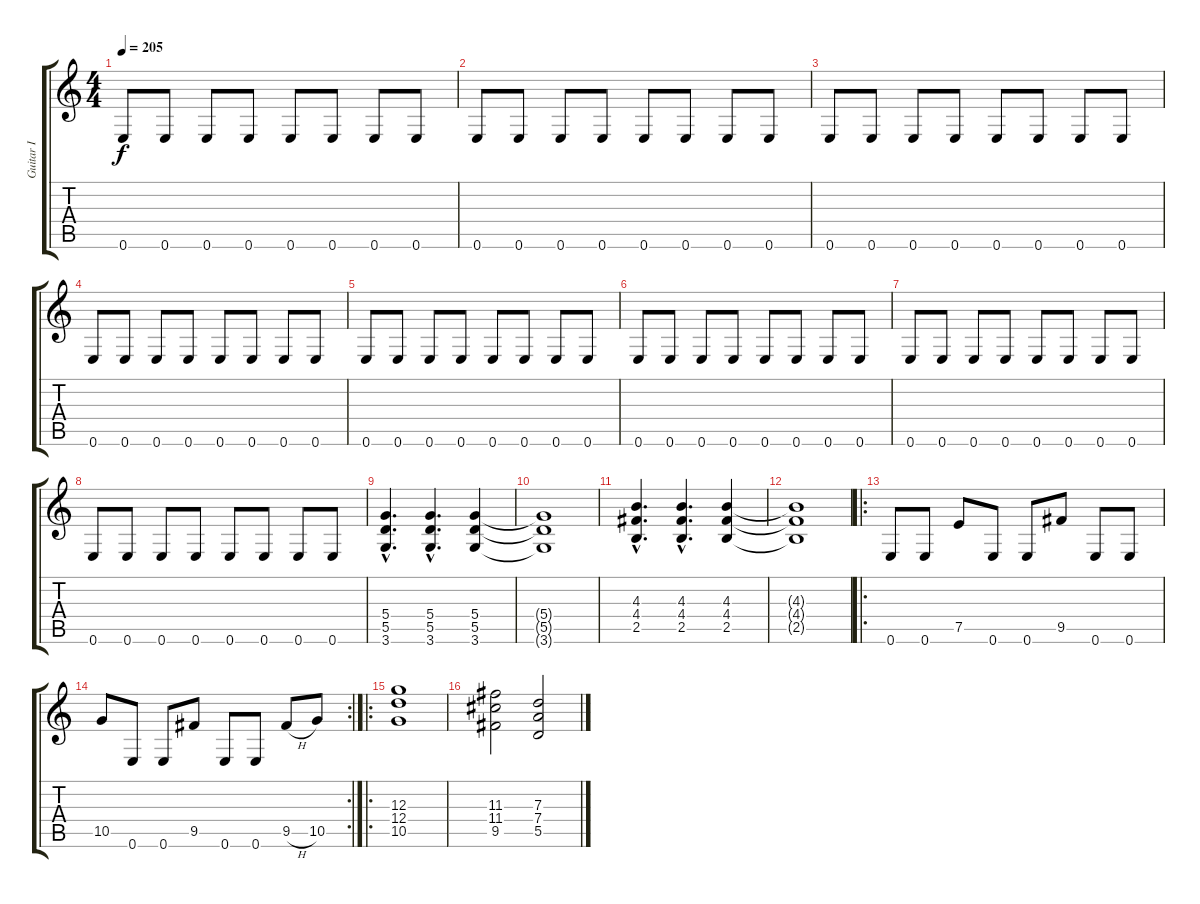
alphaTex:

\track ("Guitar I" "Guitar I") {instrument distortionguitar}
\staff {score tabs}
\tuning (E4 B3 G3 D3 A2 E2) {hide}
\ts (4 4)
\tempo 205
\clef g2
\ks c
0.6.8{dy f} 0.6.8 0.6.8 0.6.8 0.6.8 0.6.8 0.6.8 0.6.8 |
0.6.8 0.6.8 0.6.8 0.6.8 0.6.8 0.6.8 0.6.8 0.6.8 |
0.6.8 0.6.8 0.6.8 0.6.8 0.6.8 0.6.8 0.6.8 0.6.8 |
0.6.8 0.6.8 0.6.8 0.6.8 0.6.8 0.6.8 0.6.8 0.6.8 |
0.6.8 0.6.8 0.6.8 0.6.8 0.6.8 0.6.8 0.6.8 0.6.8 |
0.6.8 0.6.8 0.6.8 0.6.8 0.6.8 0.6.8 0.6.8 0.6.8 |
0.6.8 0.6.8 0.6.8 0.6.8 0.6.8 0.6.8 0.6.8 0.6.8 |
0.6.8 0.6.8 0.6.8 0.6.8 0.6.8 0.6.8 0.6.8 0.6.8 |
(5.4{hac} 5.5{hac} 3.6{hac}).4{d} (5.4{hac} 5.5{hac} 3.6{hac}).4{d} (5.4 5.5 3.6).4 |
(5.4{t} 5.5{t} 3.6{t}).1 |
(4.3{hac} 4.4{hac} 2.5{hac}).4{d} (4.3{hac} 4.4{hac} 2.5{hac}).4{d} (4.3 4.4 2.5).4 |
(4.3{t} 4.4{t} 2.5{t}).1 |
\ro
0.6.8 0.6.8 7.5.8 0.6.8 0.6.8 9.5.8 0.6.8 0.6.8 |
\rc 2
10.5.8 0.6.8 0.6.8 9.5.8 0.6.8 0.6.8 9.5{h}.8 10.5.8 |
\ro
(12.3 12.4 10.5).1 |
(11.3 11.4 9.5).2 (7.3 7.4 5.5).2
